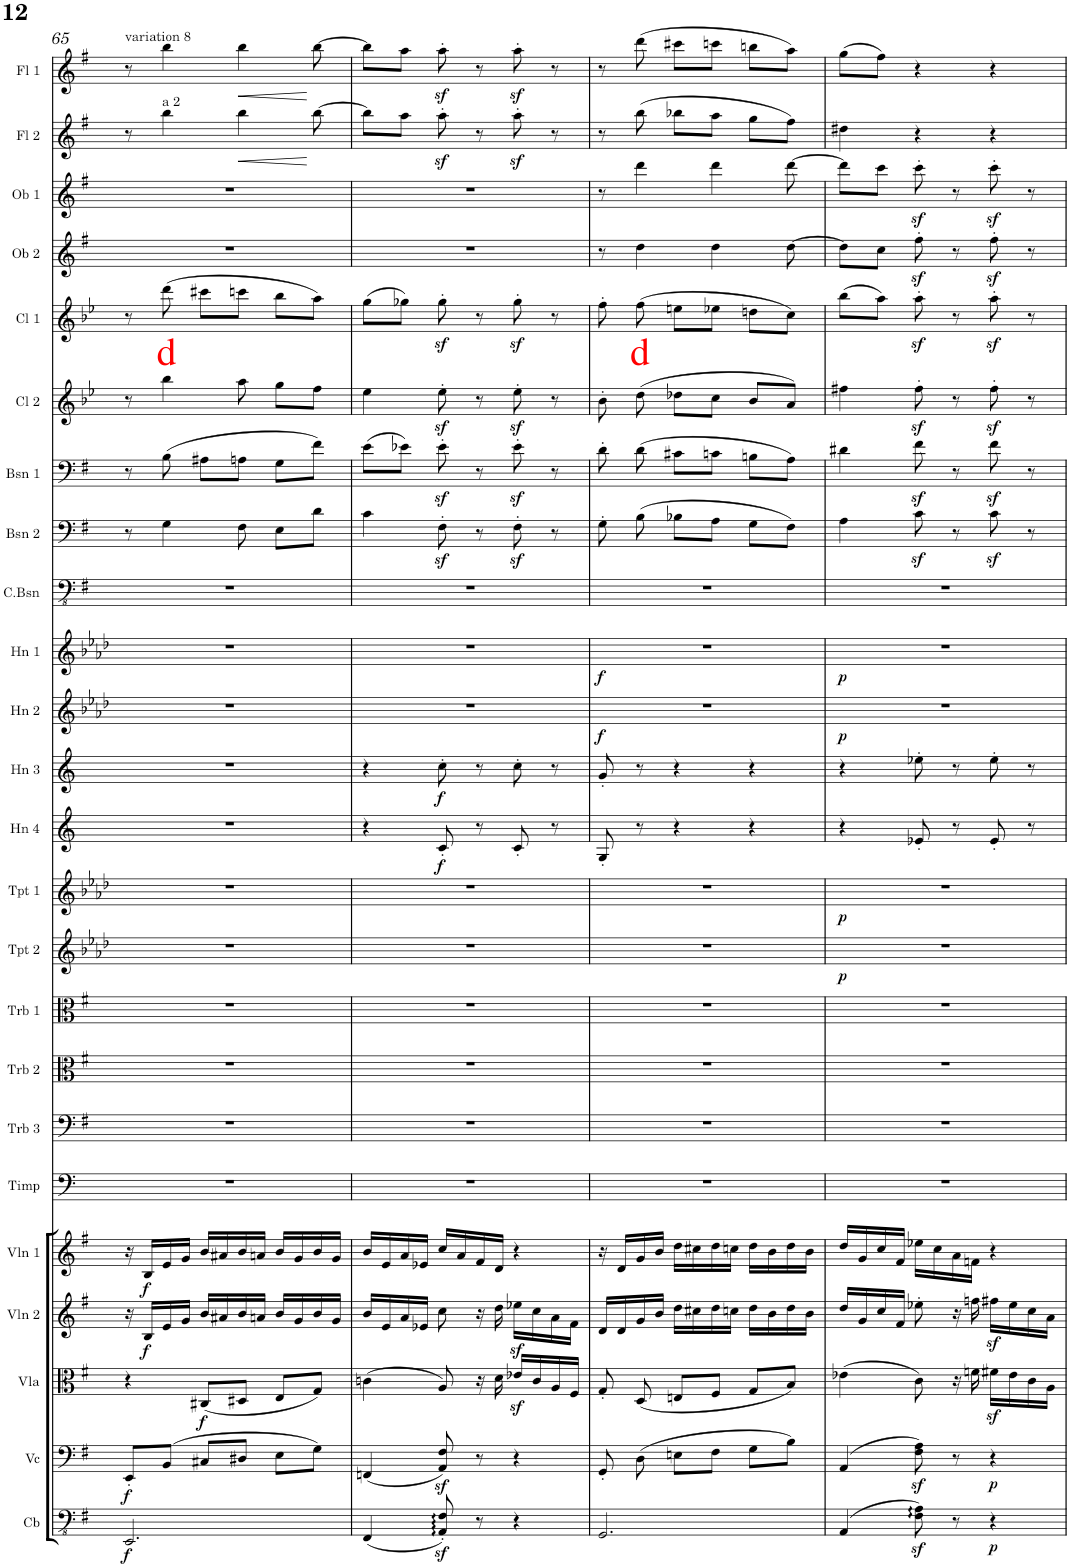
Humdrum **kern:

**kern	**dynam	**kern	**dynam	**kern	**dynam	**kern	**dynam	**kern	**dynam	**kern	**kern	**kern	**kern	**kern	**dynam	**kern	**dynam	**kern	**dynam	**kern	**dynam	**kern	**dynam	**kern	**dynam	**kern	**kern	**kern	**kern	**kern	**text	**kern	**kern	**kern	**dynam	**kern	**dynam
*part24	*part24	*part23	*part23	*part22	*part22	*part21	*part21	*part20	*part20	*part19	*part18	*part17	*part16	*part15	*part15	*part14	*part14	*part13	*part13	*part12	*part12	*part11	*part11	*part10	*part10	*part9	*part8	*part7	*part6	*part5	*part5	*part4	*part3	*part2	*part2	*part1	*part1
*staff24	*staff24	*staff23	*staff23	*staff22	*staff22	*staff21	*staff21	*staff20	*staff20	*staff19	*staff18	*staff17	*staff16	*staff15	*staff15	*staff14	*staff14	*staff13	*staff13	*staff12	*staff12	*staff11	*staff11	*staff10	*staff10	*staff9	*staff8	*staff7	*staff6	*staff5	*staff5	*staff4	*staff3	*staff2	*staff2	*staff1	*staff1
*I"Contrabass	*	*I"Violoncello	*	*I"Viola	*	*I"Violin 2	*	*I"Violin 1	*	*I"Timpani	*I"Trombone 3	*I"Trombone 2	*I"Trombone 1	*I"E Trumpet 2	*	*I"E Trumpet 1	*	*I"C Horn 4	*	*I"C Horn 3	*	*I"E Horn 2	*	*I"E Horn 1	*	*I"Contrabassoon	*I"Bassoon 2	*I"Bassoon 1	*I"A Clarinet 2	*I"A Clarinet 1	*	*I"Oboe 2	*I"Oboe 1	*I"Flute 2	*	*I"Flute 1	*
*I'Cb	*	*I'Vc	*	*I'Vla	*	*I'Vln 2	*	*I'Vln 1	*	*I'Timp	*I'Trb 3	*I'Trb 2	*I'Trb 1	*I'Tpt 2	*	*I'Tpt 1	*	*I'Hn 4	*	*I'Hn 3	*	*I'Hn 2	*	*I'Hn 1	*	*I'C.Bsn	*I'Bsn 2	*I'Bsn 1	*I'Cl 2	*I'Cl 1	*	*I'Ob 2	*I'Ob 1	*I'Fl 2	*	*I'Fl 1	*
!!LO:PB:g=z
*clefFv4	*	*clefF4	*	*clefC3	*	*clefG2	*	*clefG2	*	*clefF4	*clefF4	*clefC3	*clefC3	*clefG2	*	*clefG2	*	*clefG2	*	*clefG2	*	*clefG2	*	*clefG2	*	*clefFv4	*clefF4	*clefF4	*clefG2	*clefG2	*	*clefG2	*clefG2	*clefG2	*	*clefG2	*
*	*	*	*	*	*	*	*	*	*	*	*	*	*	*Trd-2c-4	*	*Trd-2c-4	*	*Trd7c12	*	*Trd7c12	*	*Trd5c8	*	*Trd5c8	*	*	*	*	*Trd2c3	*Trd2c3	*	*	*	*	*	*	*
*k[f#]	*	*k[f#]	*	*k[f#]	*	*k[f#]	*	*k[f#]	*	*k[]	*k[f#]	*k[f#]	*k[f#]	*k[b-e-a-d-]	*	*k[b-e-a-d-]	*	*k[]	*	*k[]	*	*k[b-e-a-d-]	*	*k[b-e-a-d-]	*	*k[f#]	*k[f#]	*k[f#]	*k[b-e-]	*k[b-e-]	*	*k[f#]	*k[f#]	*k[f#]	*	*k[f#]	*
*M3/4	*	*M3/4	*	*M3/4	*	*M3/4	*	*M3/4	*	*M3/4	*M3/4	*M3/4	*M3/4	*M3/4	*	*M3/4	*	*M3/4	*	*M3/4	*	*M3/4	*	*M3/4	*	*M3/4	*M3/4	*M3/4	*M3/4	*M3/4	*	*M3/4	*M3/4	*M3/4	*	*M3/4	*
=65	=65	=65	=65	=65	=65	=65	=65	=65	=65	=65	=65	=65	=65	=65	=65	=65	=65	=65	=65	=65	=65	=65	=65	=65	=65	=65	=65	=65	=65	=65	=65	=65	=65	=65	=65	=65	=65
!	!	!	!	!	!	!	!	!	!	!	!	!	!	!	!	!	!	!	!	!	!	!	!	!	!	!	!	!	!	!	!	!	!	!	!	!LO:TX:a:t=variation 8	!
!	!LO:DY:b	!	!LO:DY:b	!	!	!	!	!	!	!	!	!	!	!	!	!	!	!	!	!	!	!	!	!	!	!	!	!	!	!	!	!	!	!	!	!	!
2.EEE/	f	8EE'/L	f	4r	.	16r	.	16r	.	2.r	2.r	2.r	2.r	2.r	.	2.r	.	2.r	.	2.r	.	2.r	.	2.r	.	2.r	8r	8r	8r	8r	.	2.r	2.r	8r	.	8r	.
!	!	!	!	!	!	!	!LO:DY:b	!	!LO:DY:b	!	!	!	!	!	!	!	!	!	!	!	!	!	!	!	!	!	!	!	!	!	!	!	!	!	!	!	!
.	.	.	.	.	.	16B/LL	f	16B/LL	f	.	.	.	.	.	.	.	.	.	.	.	.	.	.	.	.	.	.	.	.	.	.	.	.	.	.	.	.
!	!	!	!	!	!	!	!	!	!	!	!	!	!	!	!	!	!	!	!	!	!	!	!	!	!	!	!	!	!	!	!	!	!	!LO:TX:a:t=a 2	!	!	!
!	!	!	!	!	!	!	!	!	!	!	!	!	!	!	!	!	!	!	!	!	!	!	!	!	!	!	!	!	!	!	!LO:LY:b:color=#FF0000	!	!	!	!	!	!
.	.	(8BB/J	.	.	.	16e/	.	16e/	.	.	.	.	.	.	.	.	.	.	.	.	.	.	.	.	.	.	4G\	(8B\	4bb-\	(8ddd\	d	.	.	4bb\	.	4bb\	.
.	.	.	.	.	.	16g/JJ	.	16g/JJ	.	.	.	.	.	.	.	.	.	.	.	.	.	.	.	.	.	.	.	.	.	.	.	.	.	.	.	.	.
!	!	!	!	!	!LO:DY:b	!	!	!	!	!	!	!	!	!	!	!	!	!	!	!	!	!	!	!	!	!	!	!	!	!	!	!	!	!	!	!	!
.	.	8C#X/L	.	(8C#X/L	f	16b/LL	.	16b/LL	.	.	.	.	.	.	.	.	.	.	.	.	.	.	.	.	.	.	.	8A#X\L	.	8ccc#X\L	.	.	.	.	.	.	.
.	.	.	.	.	.	16a#X/	.	16a#X/	.	.	.	.	.	.	.	.	.	.	.	.	.	.	.	.	.	.	.	.	.	.	.	.	.	.	.	.	.
!	!	!	!	!	!	!	!	!	!	!	!	!	!	!	!	!	!	!	!	!	!	!	!	!	!	!	!	!	!	!	!	!	!	!	!LO:HP:b	!	!LO:HP:b
.	.	8D#X/J	.	8D#X/J	.	16b/	.	16b/	.	.	.	.	.	.	.	.	.	.	.	.	.	.	.	.	.	.	8F#\	8An\J	8aa\	8cccn\J	.	.	.	4bb\	<	4bb\	<
.	.	.	.	.	.	16an/JJ	.	16an/JJ	.	.	.	.	.	.	.	.	.	.	.	.	.	.	.	.	.	.	.	.	.	.	.	.	.	.	.	.	.
.	.	8E\L	.	8E/L	.	16b/LL	.	16b/LL	.	.	.	.	.	.	.	.	.	.	.	.	.	.	.	.	.	.	8E\L	8G\L	8gg\L	8bb-\L	.	.	.	.	.	.	.
.	.	.	.	.	.	16g/	.	16g/	.	.	.	.	.	.	.	.	.	.	.	.	.	.	.	.	.	.	.	.	.	.	.	.	.	.	.	.	.
.	.	8G\J)	.	8G/J)	.	16b/	.	16b/	.	.	.	.	.	.	.	.	.	.	.	.	.	.	.	.	.	.	8d\J	8f#\J)	8ff\J	8aa\J)	.	.	.	[8bb\	[	[8bb\	[
.	.	.	.	.	.	16g/JJ	.	16g/JJ	.	.	.	.	.	.	.	.	.	.	.	.	.	.	.	.	.	.	.	.	.	.	.	.	.	.	.	.	.
=66	=66	=66	=66	=66	=66	=66	=66	=66	=66	=66	=66	=66	=66	=66	=66	=66	=66	=66	=66	=66	=66	=66	=66	=66	=66	=66	=66	=66	=66	=66	=66	=66	=66	=66	=66	=66	=66
(4FFF#/	.	(4FFn/	.	(4cn\	.	16b/LL	.	16b/LL	.	2.r	2.r	2.r	2.r	2.r	.	2.r	.	4r	.	4r	.	2.r	.	2.r	.	2.r	4c\	(8e\L	4ee-\	(8gg\L	.	2.r	2.r	8bb\L]	.	8bb\L]	.
.	.	.	.	.	.	16e/	.	16e/	.	.	.	.	.	.	.	.	.	.	.	.	.	.	.	.	.	.	.	.	.	.	.	.	.	.	.	.	.
.	.	.	.	.	.	16a/	.	16a/	.	.	.	.	.	.	.	.	.	.	.	.	.	.	.	.	.	.	.	8e-X\J)	.	8gg-X\J)	.	.	.	8aa\J	.	8aa\J	.
.	.	.	.	.	.	16e-X/JJ	.	16e-X/JJ	.	.	.	.	.	.	.	.	.	.	.	.	.	.	.	.	.	.	.	.	.	.	.	.	.	.	.	.	.
!	!	!	!	!	!	!	!	!	!	!	!	!	!	!	!	!	!	!	!LO:DY:b	!	!LO:DY:b	!	!	!	!	!	!	!	!	!	!	!	!	!	!	!	!
8AAA/z<' 8FF#/z<')	.	8AA/z< 8F#/z<)	.	8A/)	.	8cc\	.	16cc/LL	.	.	.	.	.	.	.	.	.	8c'/	f	8cc'\	f	.	.	.	.	.	8F#z<'\	8e-z<'\	8ee-z<'\	8gg-z<'\	.	.	.	8aaz<'\	.	8aaz<'\	.
.	.	.	.	.	.	.	.	16a/	.	.	.	.	.	.	.	.	.	.	.	.	.	.	.	.	.	.	.	.	.	.	.	.	.	.	.	.	.
8r	.	8r	.	16r	.	16r	.	16f#/	.	.	.	.	.	.	.	.	.	8r	.	8r	.	.	.	.	.	.	8r	8r	8r	8r	.	.	.	8r	.	8r	.
.	.	.	.	16d\	.	16dd\	.	16d/JJ	.	.	.	.	.	.	.	.	.	.	.	.	.	.	.	.	.	.	.	.	.	.	.	.	.	.	.	.	.
4r	.	4r	.	16e-Xz</LL	.	16ee-Xz<\LL	.	4r	.	.	.	.	.	.	.	.	.	8c'/	.	8cc'\	.	.	.	.	.	.	8F#z<'\	8e-z<'\	8ee-z<'\	8gg-z<'\	.	.	.	8aaz<'\	.	8aaz<'\	.
.	.	.	.	16c/	.	16cc\	.	.	.	.	.	.	.	.	.	.	.	.	.	.	.	.	.	.	.	.	.	.	.	.	.	.	.	.	.	.	.
.	.	.	.	16A/	.	16a\	.	.	.	.	.	.	.	.	.	.	.	8r	.	8r	.	.	.	.	.	.	8r	8r	8r	8r	.	.	.	8r	.	8r	.
.	.	.	.	16F#/JJ	.	16f#\JJ	.	.	.	.	.	.	.	.	.	.	.	.	.	.	.	.	.	.	.	.	.	.	.	.	.	.	.	.	.	.	.
=67	=67	=67	=67	=67	=67	=67	=67	=67	=67	=67	=67	=67	=67	=67	=67	=67	=67	=67	=67	=67	=67	=67	=67	=67	=67	=67	=67	=67	=67	=67	=67	=67	=67	=67	=67	=67	=67
!	!	!	!	!	!	!	!	!	!	!	!	!	!	!	!	!	!	!	!	!	!	!	!LO:DY:b	!	!LO:DY:b	!	!	!	!	!	!	!	!	!	!	!	!
2.GGG/	.	8GG'/	.	8G'/	.	16d/LL	.	16r	.	2.r	2.r	2.r	2.r	2.r	.	2.r	.	8G'/	.	8g'/	.	2.r	f	2.r	f	2.r	8G'\	8d'\	8b-'\	8ff'\	.	8r	8r	8r	.	8r	.
.	.	.	.	.	.	16d/	.	16d/LL	.	.	.	.	.	.	.	.	.	.	.	.	.	.	.	.	.	.	.	.	.	.	.	.	.	.	.	.	.
!	!	!	!	!	!	!	!	!	!	!	!	!	!	!	!	!	!	!	!	!	!	!	!	!	!	!	!	!	!	!	!LO:LY:b:color=#FF0000	!	!	!	!	!	!
.	.	(8D\	.	(8D/	.	16g/	.	16g/	.	.	.	.	.	.	.	.	.	8r	.	8r	.	.	.	.	.	.	(8B\	(8d\	(8dd\	(8ff\	d	4dd\	4ddd\	(8bb\	.	(8ddd\	.
.	.	.	.	.	.	16b/JJ	.	16b/JJ	.	.	.	.	.	.	.	.	.	.	.	.	.	.	.	.	.	.	.	.	.	.	.	.	.	.	.	.	.
.	.	8En\L	.	8En/L	.	16dd\LL	.	16dd\LL	.	.	.	.	.	.	.	.	.	4r	.	4r	.	.	.	.	.	.	8B-X\L	8c#X\L	8dd-X\L	8een\L	.	.	.	8bb-X\L	.	8ccc#X\L	.
.	.	.	.	.	.	16cc#X\	.	16cc#X\	.	.	.	.	.	.	.	.	.	.	.	.	.	.	.	.	.	.	.	.	.	.	.	.	.	.	.	.	.
.	.	8F#\J	.	8F#/J	.	16dd\	.	16dd\	.	.	.	.	.	.	.	.	.	.	.	.	.	.	.	.	.	.	8A\J	8cn\J	8cc\J	8ee-X\J	.	4dd\	4ddd\	8aa\J	.	8cccn\J	.
.	.	.	.	.	.	16ccn\JJ	.	16ccn\JJ	.	.	.	.	.	.	.	.	.	.	.	.	.	.	.	.	.	.	.	.	.	.	.	.	.	.	.	.	.
.	.	8G\L	.	8G/L	.	16dd\LL	.	16dd\LL	.	.	.	.	.	.	.	.	.	4r	.	4r	.	.	.	.	.	.	8G\L	8Bn\L	8b-/L	8ddn\L	.	.	.	8gg\L	.	8bbn\L	.
.	.	.	.	.	.	16b\	.	16b\	.	.	.	.	.	.	.	.	.	.	.	.	.	.	.	.	.	.	.	.	.	.	.	.	.	.	.	.	.
.	.	8B\J)	.	8B/J)	.	16dd\	.	16dd\	.	.	.	.	.	.	.	.	.	.	.	.	.	.	.	.	.	.	8F#\J)	8A\J)	8a/J)	8cc\J)	.	[8dd\	[8ddd\	8ff#\J)	.	8aa\J)	.
.	.	.	.	.	.	16b\JJ	.	16b\JJ	.	.	.	.	.	.	.	.	.	.	.	.	.	.	.	.	.	.	.	.	.	.	.	.	.	.	.	.	.
=68	=68	=68	=68	=68	=68	=68	=68	=68	=68	=68	=68	=68	=68	=68	=68	=68	=68	=68	=68	=68	=68	=68	=68	=68	=68	=68	=68	=68	=68	=68	=68	=68	=68	=68	=68	=68	=68
!	!	!	!	!	!	!	!	!	!	!	!	!	!	!	!LO:DY:b	!	!LO:DY:b	!	!	!	!	!	!LO:DY:b	!	!LO:DY:b	!	!	!	!	!	!	!	!	!	!	!	!
(4AAA/	.	(4AA/	.	(4e-X\	.	16dd/LL	.	16dd/LL	.	2.r	2.r	2.r	2.r	2.r	p	2.r	p	4r	.	4r	.	2.r	p	2.r	p	2.r	4A\	4d#X\	4ff#X\	(8bb-\L	.	8dd\L]	8ddd\L]	4dd#X\	.	(8gg\L	.
.	.	.	.	.	.	16g/	.	16g/	.	.	.	.	.	.	.	.	.	.	.	.	.	.	.	.	.	.	.	.	.	.	.	.	.	.	.	.	.
.	.	.	.	.	.	16cc/	.	16cc/	.	.	.	.	.	.	.	.	.	.	.	.	.	.	.	.	.	.	.	.	.	8aa\J)	.	8cc\J	8ccc\J	.	.	8ff#\J)	.
.	.	.	.	.	.	16f#/JJ	.	16f#/JJ	.	.	.	.	.	.	.	.	.	.	.	.	.	.	.	.	.	.	.	.	.	.	.	.	.	.	.	.	.
8FF#\z< 8AA\z<)	.	8F#\z< 8A\z<)	.	8c\)	.	8ee-X'\	.	16ee-X\LL	.	.	.	.	.	.	.	.	.	8e-X'/	.	8ee-X'\	.	.	.	.	.	.	8cz<\	8f#z<\	8ff#z<'\	8aaz<'\	.	8ff#z<'\	8cccz<'\	4r	.	4r	.
.	.	.	.	.	.	.	.	16cc\	.	.	.	.	.	.	.	.	.	.	.	.	.	.	.	.	.	.	.	.	.	.	.	.	.	.	.	.	.
8r	.	8r	.	16r	.	16r	.	16a\	.	.	.	.	.	.	.	.	.	8r	.	8r	.	.	.	.	.	.	8r	8r	8r	8r	.	8r	8r	.	.	.	.
.	.	.	.	16fn\	.	16ffn\	.	16fn\JJ	.	.	.	.	.	.	.	.	.	.	.	.	.	.	.	.	.	.	.	.	.	.	.	.	.	.	.	.	.
!	!LO:DY:b	!	!LO:DY:b	!	!	!	!	!	!	!	!	!	!	!	!	!	!	!	!	!	!	!	!	!	!	!	!	!	!	!	!	!	!	!	!	!	!
4r	p	4r	p	16f#Xz<\LL	.	16ff#Xz<\LL	.	4r	.	.	.	.	.	.	.	.	.	8e-'/	.	8ee-'\	.	.	.	.	.	.	8cz<\	8f#z<\	8ff#z<'\	8aaz<'\	.	8ff#z<'\	8cccz<'\	4r	.	4r	.
.	.	.	.	16e-\	.	16ee-\	.	.	.	.	.	.	.	.	.	.	.	.	.	.	.	.	.	.	.	.	.	.	.	.	.	.	.	.	.	.	.
.	.	.	.	16c\	.	16cc\	.	.	.	.	.	.	.	.	.	.	.	8r	.	8r	.	.	.	.	.	.	8r	8r	8r	8r	.	8r	8r	.	.	.	.
.	.	.	.	16A\JJ	.	16a\JJ	.	.	.	.	.	.	.	.	.	.	.	.	.	.	.	.	.	.	.	.	.	.	.	.	.	.	.	.	.	.	.
=	=	=	=	=	=	=	=	=	=	=	=	=	=	=	=	=	=	=	=	=	=	=	=	=	=	=	=	=	=	=	=	=	=	=	=	=	=
*-	*-	*-	*-	*-	*-	*-	*-	*-	*-	*-	*-	*-	*-	*-	*-	*-	*-	*-	*-	*-	*-	*-	*-	*-	*-	*-	*-	*-	*-	*-	*-	*-	*-	*-	*-	*-	*-
